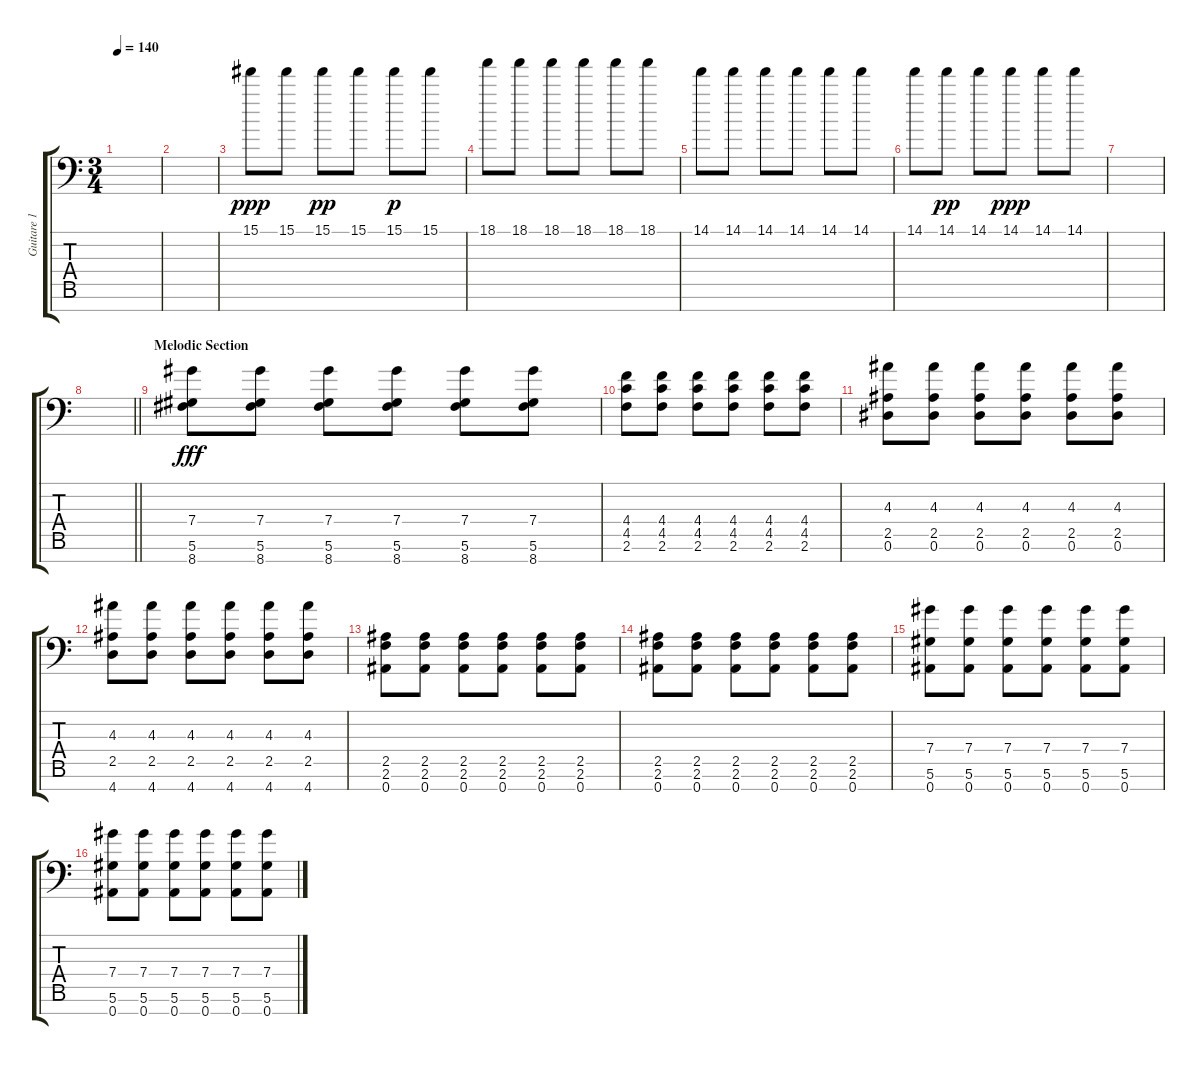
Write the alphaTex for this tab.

\track ("Guitare 1" "Guitare 1") {instrument electricguitarjazz}
\staff {score tabs}
\tuning (Eb4 Bb3 Gb3 Db3 Ab2 Eb2 Bb1) {hide}
\ts (3 4)
\tempo 140
\clef f4
\ks c
|
|
15.1.8{dy ppp} 15.1.8 15.1.8{dy pp} 15.1.8 15.1.8{dy p} 15.1.8 |
18.1.8 18.1.8 18.1.8 18.1.8 18.1.8 18.1.8 |
14.1.8 14.1.8 14.1.8 14.1.8 14.1.8 14.1.8 |
14.1.8 14.1.8{dy pp} 14.1.8 14.1.8{dy ppp} 14.1.8 14.1.8 |
|
\barLineRight lightlight
|
\section ("" "Melodic Section")
(7.4 5.6 8.7).8{dy fff volume 16} (7.4 5.6 8.7).8 (7.4 5.6 8.7).8 (7.4 5.6 8.7).8 (7.4 5.6 8.7).8 (7.4 5.6 8.7).8 |
(4.4 4.5 2.6).8 (4.4 4.5 2.6).8 (4.4 4.5 2.6).8 (4.4 4.5 2.6).8 (4.4 4.5 2.6).8 (4.4 4.5 2.6).8 |
(4.3 2.5 0.6).8 (4.3 2.5 0.6).8 (4.3 2.5 0.6).8 (4.3 2.5 0.6).8 (4.3 2.5 0.6).8 (4.3 2.5 0.6).8 |
(4.3 2.5 4.7).8 (4.3 2.5 4.7).8 (4.3 2.5 4.7).8 (4.3 2.5 4.7).8 (4.3 2.5 4.7).8 (4.3 2.5 4.7).8 |
(2.5 2.6 0.7).8 (2.5 2.6 0.7).8 (2.5 2.6 0.7).8 (2.5 2.6 0.7).8 (2.5 2.6 0.7).8 (2.5 2.6 0.7).8 |
(2.5 2.6 0.7).8 (2.5 2.6 0.7).8 (2.5 2.6 0.7).8 (2.5 2.6 0.7).8 (2.5 2.6 0.7).8 (2.5 2.6 0.7).8 |
(7.4 5.6 0.7).8 (7.4 5.6 0.7).8 (7.4 5.6 0.7).8 (7.4 5.6 0.7).8 (7.4 5.6 0.7).8 (7.4 5.6 0.7).8 |
(7.4 5.6 0.7).8 (7.4 5.6 0.7).8 (7.4 5.6 0.7).8 (7.4 5.6 0.7).8 (7.4 5.6 0.7).8 (7.4 5.6 0.7).8
